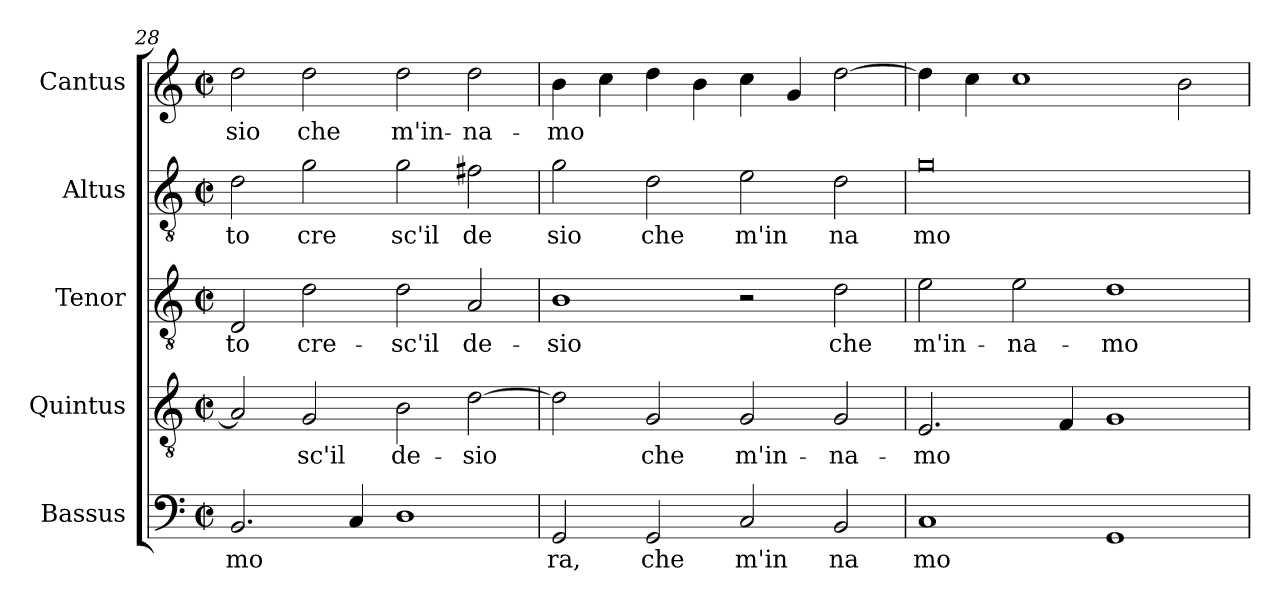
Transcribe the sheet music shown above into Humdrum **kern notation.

**kern	**text	**kern	**text	**kern	**text	**kern	**text	**kern	**text
*part5	*part5	*part4	*part4	*part3	*part3	*part2	*part2	*part1	*part1
*staff5	*staff5	*staff4	*staff4	*staff3	*staff3	*staff2	*staff2	*staff1	*staff1
*I"Bassus	*	*I"Quintus	*	*I"Tenor	*	*I"Altus	*	*I"Cantus	*
*clefF4	*	*clefGv2	*	*clefGv2	*	*clefGv2	*	*clefG2	*
*k[]	*	*k[]	*	*k[]	*	*k[]	*	*k[]	*
*C:	*	*C:	*	*C:	*	*C:	*	*C:	*
*M2/2	*	*M2/2	*	*M2/2	*	*M2/2	*	*M2/2	*
*met(c|)	*	*met(c|)	*	*met(c|)	*	*met(c|)	*	*met(c|)	*
=28	=28	=28	=28	=28	=28	=28	=28	=28	=28
!	!LO:LY:b:cj	!	!LO:LY:b	!	!LO:LY:b:cj	!	!LO:LY:b:cj	!	!LO:LY:b:cj
2.BB/	mo	2A/]	--	2D/	-to	2d\	to	2dd\	-sio
!	!	!	!LO:LY:b	!	!LO:LY:b:cj	!	!LO:LY:b:cj	!	!LO:LY:b:cj
.	.	2G/	-sc'il	2d\	cre-	2g\	cre	2dd\	che
!	!LO:LY:b:cj	!	!	!	!	!	!	!	!
4C/	.	.	.	.	.	.	.	.	.
!	!LO:LY:b:cj	!	!LO:LY:b	!	!LO:LY:b:cj	!	!LO:LY:b:cj	!	!LO:LY:b:cj
1D	.	2B\	de-	2d\	-sc'il	2g\	sc'il	2dd\	m'in-
!	!	!	!LO:LY:b	!	!LO:LY:b:cj	!	!LO:LY:b:cj	!	!LO:LY:b:cj
.	.	[>2d\	-sio	2A/	de-	2f#\	de	2dd\	-na-
=29	=29	=29	=29	=29	=29	=29	=29	=29	=29
!	!LO:LY:b:cj	!	!LO:LY:b	!	!LO:LY:b:cj	!	!LO:LY:b:cj	!	!LO:LY:b:cj
2GG/	ra,	2d\]	.	1B	-sio	2g\	sio	4b\	-mo-
!	!	!	!	!	!	!	!	!	!LO:LY:b:cj
.	.	.	.	.	.	.	.	4cc\	--
!	!LO:LY:b:cj	!	!LO:LY:b	!	!	!	!LO:LY:b:cj	!	!LO:LY:b:cj
2GG/	che	2G/	che	.	.	2d\	che	4dd\	--
!	!	!	!	!	!	!	!	!	!LO:LY:b:cj
.	.	.	.	.	.	.	.	4b\	--
!	!LO:LY:b:cj	!	!LO:LY:b	!	!	!	!LO:LY:b:cj	!	!LO:LY:b:cj
2C/	m'in	2G/	m'in-	2r	.	2e\	m'in	4cc\	--
!	!	!	!	!	!	!	!	!	!LO:LY:b:cj
.	.	.	.	.	.	.	.	4g/	--
!	!LO:LY:b:cj	!	!LO:LY:b	!	!LO:LY:b:cj	!	!LO:LY:b:cj	!	!LO:LY:b:cj
2BB/	na	2G/	-na-	2d\	che	2d\	na	[>2dd\	--
=30	=30	=30	=30	=30	=30	=30	=30	=30	=30
!	!LO:LY:b:cj	!	!LO:LY:b	!	!LO:LY:b:cj	!	!LO:LY:b:cj	!	!LO:LY:b:cj
1C	mo	2.E/	-mo-	2e\	m'in-	0g	mo	4dd\]	--
!	!	!	!	!	!	!	!	!	!LO:LY:b:cj
.	.	.	.	.	.	.	.	4cc\	--
!	!	!	!	!	!LO:LY:b:cj	!	!	!	!LO:LY:b:cj
.	.	.	.	2e\	-na-	.	.	1cc	--
!	!	!	!LO:LY:b	!	!	!	!	!	!
.	.	4F/	--	.	.	.	.	.	.
!	!LO:LY:b:cj	!	!LO:LY:b	!	!LO:LY:b:cj	!	!	!	!
1GG	.	1G	--	1d	-mo-	.	.	.	.
!	!	!	!	!	!	!	!	!	!LO:LY:b:cj
.	.	.	.	.	.	.	.	2b\	--
=	=	=	=	=	=	=	=	=	=
*-	*-	*-	*-	*-	*-	*-	*-	*-	*-
